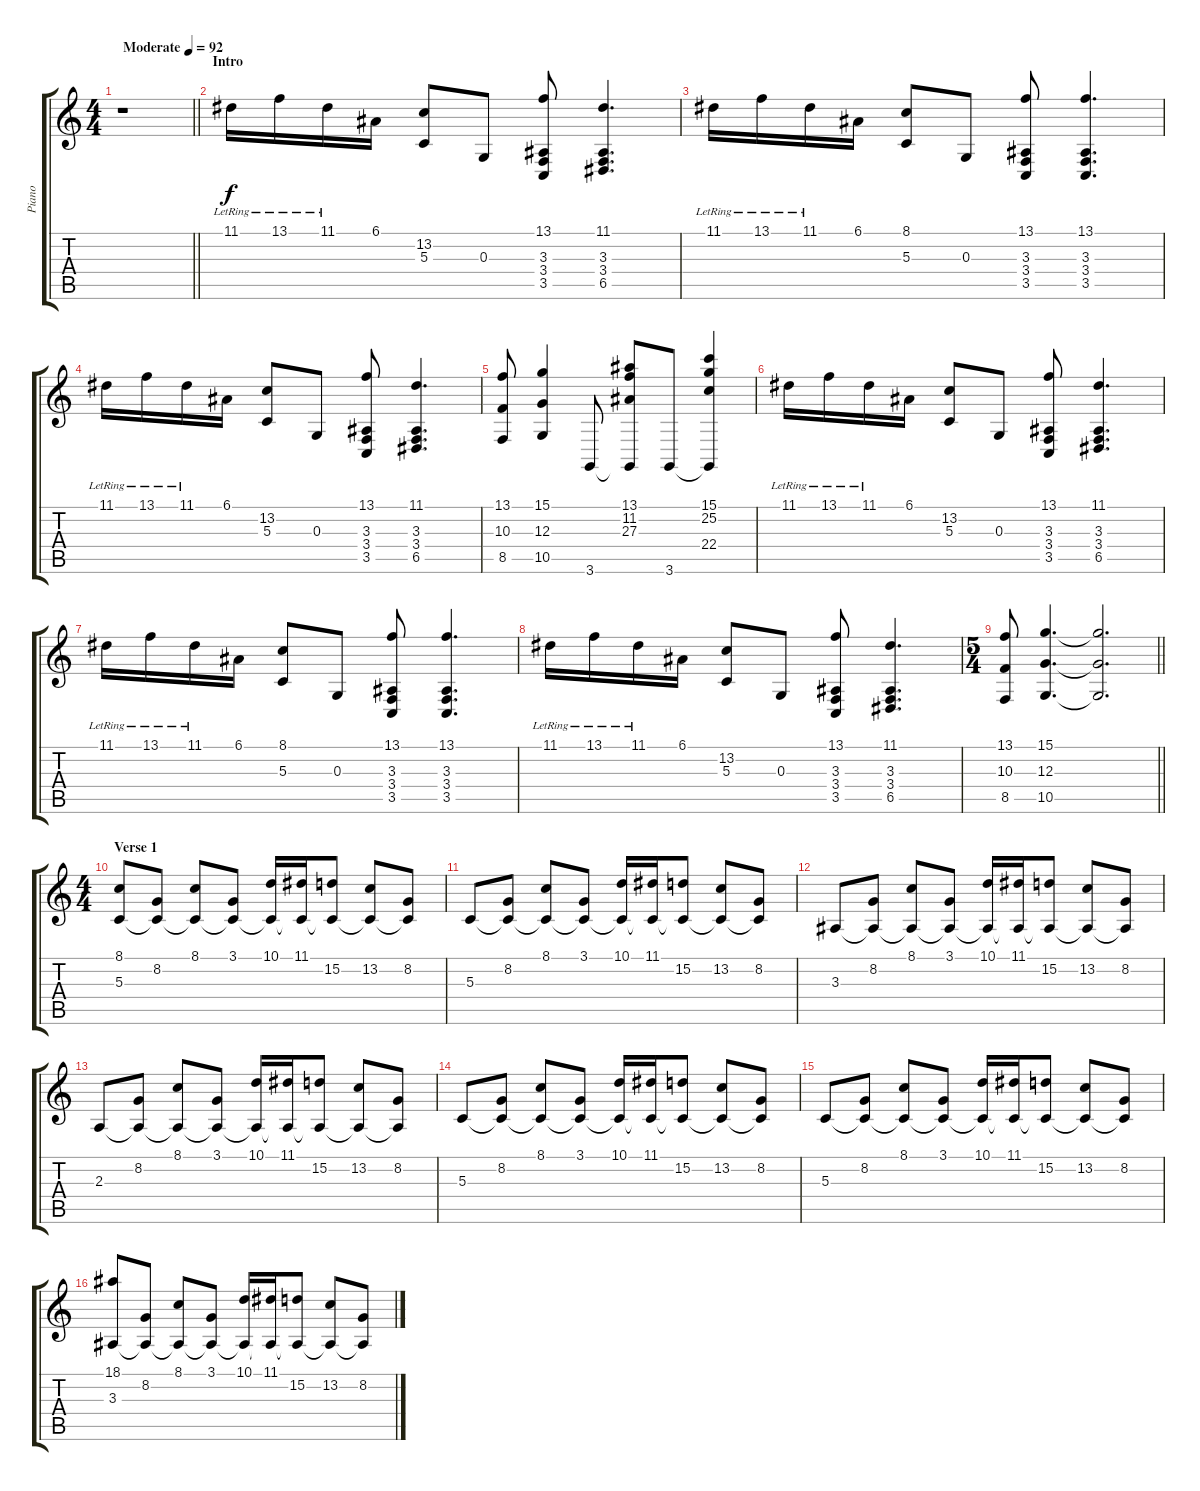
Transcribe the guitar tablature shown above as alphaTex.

\track ("Piano" "Piano") {instrument acousticgrandpiano}
\staff {score tabs}
\tuning (E4 B3 G3 D3 A2 E2) {hide}
\ts (4 4)
\tempo (92 "Moderate")
\clef g2
\barLineRight lightlight
\ks c
r.1{dy f instrument acousticgrandpiano} |
\section ("" "Intro")
11.1{lr}.16 13.1{lr}.16 11.1{lr}.16 6.1.16 (13.2 5.3).8 0.3.8 (13.1 3.3 3.4 3.5).8 (11.1 3.3 3.4 6.5).4{d} |
11.1{lr}.16 13.1{lr}.16 11.1{lr}.16 6.1.16 (8.1 5.3).8 0.3.8 (13.1 3.3 3.4 3.5).8 (13.1 3.3 3.4 3.5).4{d} |
11.1{lr}.16 13.1{lr}.16 11.1{lr}.16 6.1.16 (13.2 5.3).8 0.3.8 (13.1 3.3 3.4 3.5).8 (11.1 3.3 3.4 6.5).4{d} |
(13.1 10.3 8.5).8 (15.1 12.3 10.5).4 3.6.8 (13.1 11.2 27.3 3.6{t}).8 3.6.8 (15.1 25.2 22.4 3.6{t}).4 |
11.1{lr}.16 13.1{lr}.16 11.1{lr}.16 6.1.16 (13.2 5.3).8 0.3.8 (13.1 3.3 3.4 3.5).8 (11.1 3.3 3.4 6.5).4{d} |
11.1{lr}.16 13.1{lr}.16 11.1{lr}.16 6.1.16 (8.1 5.3).8 0.3.8 (13.1 3.3 3.4 3.5).8 (13.1 3.3 3.4 3.5).4{d} |
11.1{lr}.16 13.1{lr}.16 11.1{lr}.16 6.1.16 (13.2 5.3).8 0.3.8 (13.1 3.3 3.4 3.5).8 (11.1 3.3 3.4 6.5).4{d} |
\ts (5 4)
\barLineRight lightlight
(13.1 10.3 8.5).8 (15.1 12.3 10.5).4{d} (15.1{t} 12.3{t} 10.5{t}).2{d} |
\ts (4 4)
\section ("" "Verse 1")
(8.1 5.3).8 (8.2 5.3{t}).8 (8.1 5.3{t}).8 (3.1 5.3{t}).8 (10.1 5.3{t}).16 (11.1 5.3{t}).16 (15.2 5.3{t}).8 (13.2 5.3{t}).8 (8.2 5.3{t}).8 |
5.3.8 (8.2 5.3{t}).8 (8.1 5.3{t}).8 (3.1 5.3{t}).8 (10.1 5.3{t}).16 (11.1 5.3{t}).16 (15.2 5.3{t}).8 (13.2 5.3{t}).8 (8.2 5.3{t}).8 |
3.3.8 (8.2 3.3{t}).8 (8.1 3.3{t}).8 (3.1 3.3{t}).8 (10.1 3.3{t}).16 (11.1 3.3{t}).16 (15.2 3.3{t}).8 (13.2 3.3{t}).8 (8.2 3.3{t}).8 |
2.3.8 (8.2 2.3{t}).8 (8.1 2.3{t}).8 (3.1 2.3{t}).8 (10.1 2.3{t}).16 (11.1 2.3{t}).16 (15.2 2.3{t}).8 (13.2 2.3{t}).8 (8.2 2.3{t}).8 |
5.3.8 (8.2 5.3{t}).8 (8.1 5.3{t}).8 (3.1 5.3{t}).8 (10.1 5.3{t}).16 (11.1 5.3{t}).16 (15.2 5.3{t}).8 (13.2 5.3{t}).8 (8.2 5.3{t}).8 |
5.3.8 (8.2 5.3{t}).8 (8.1 5.3{t}).8 (3.1 5.3{t}).8 (10.1 5.3{t}).16 (11.1 5.3{t}).16 (15.2 5.3{t}).8 (13.2 5.3{t}).8 (8.2 5.3{t}).8 |
(18.1 3.3).8 (8.2 3.3{t}).8 (8.1 3.3{t}).8 (3.1 3.3{t}).8 (10.1 3.3{t}).16 (11.1 3.3{t}).16 (15.2 3.3{t}).8 (13.2 3.3{t}).8 (8.2 3.3{t}).8
